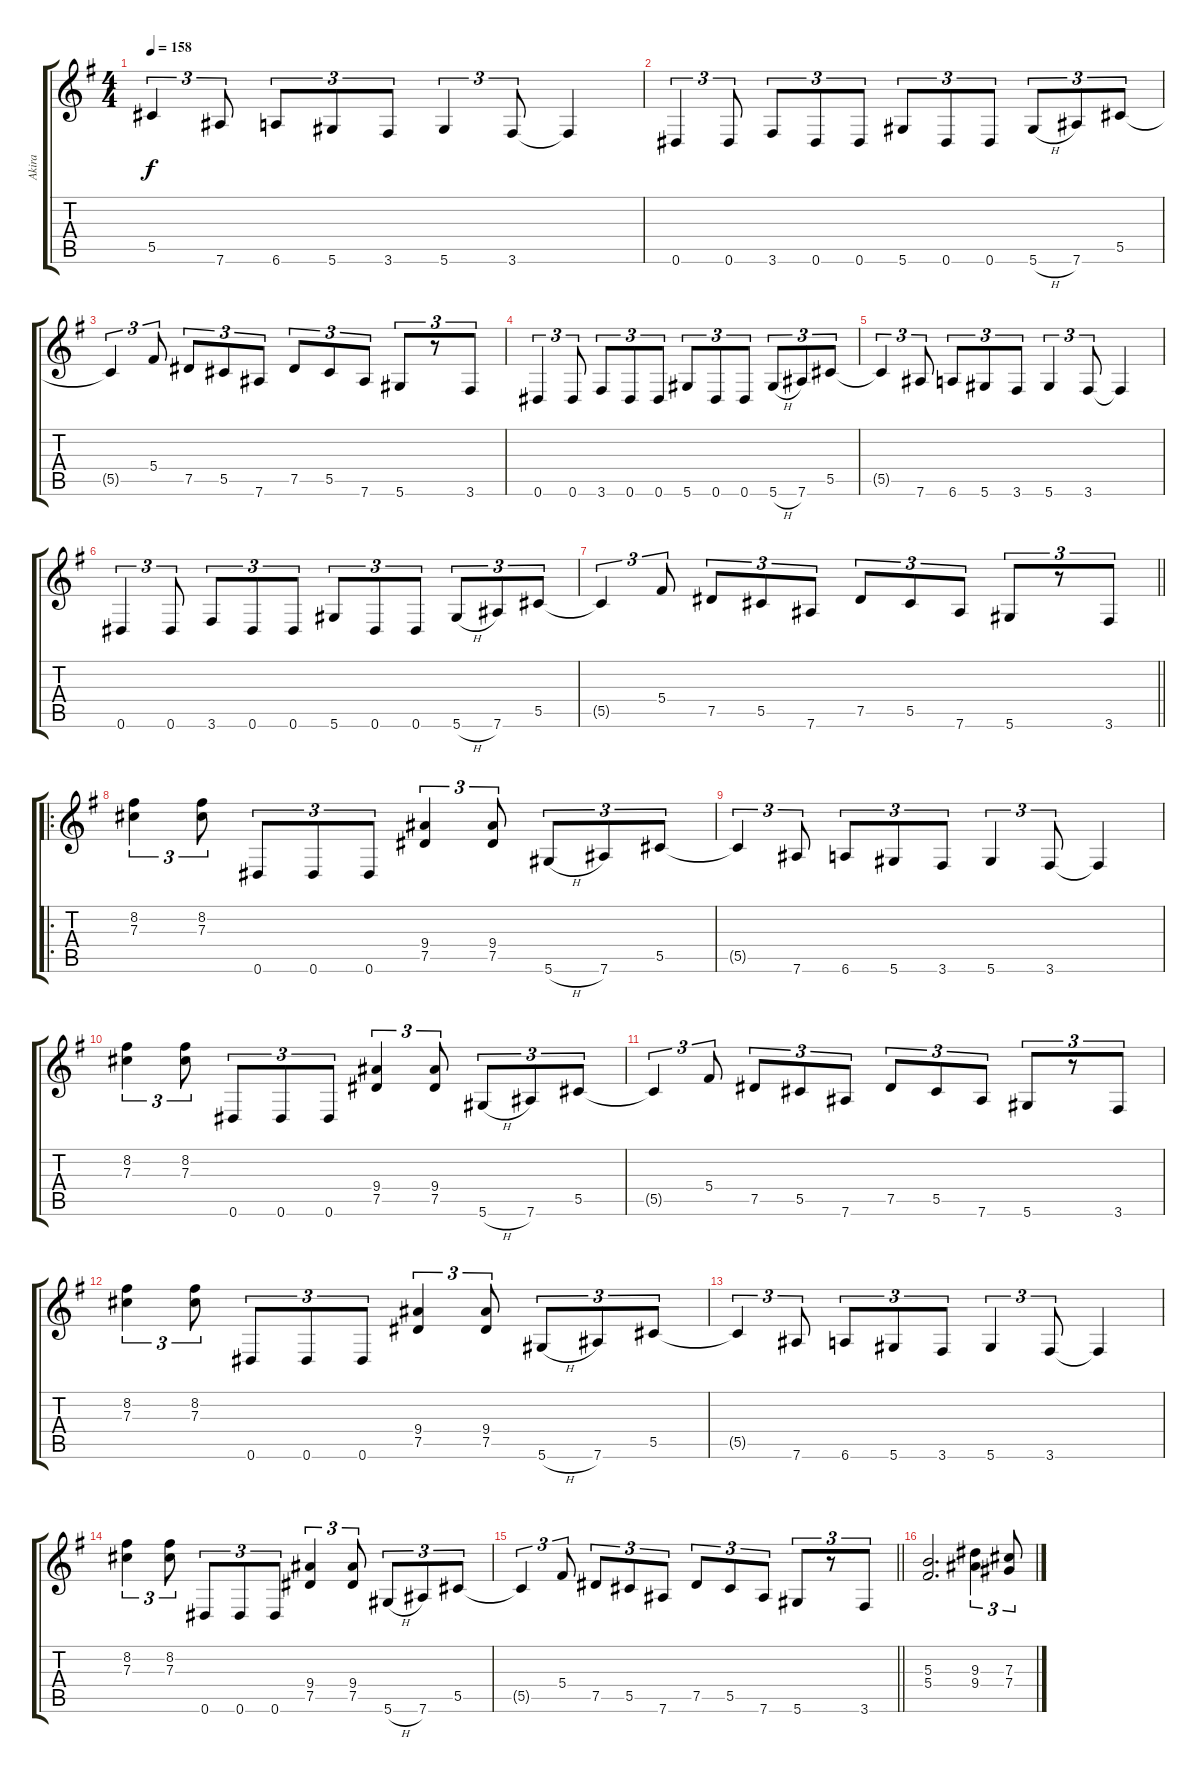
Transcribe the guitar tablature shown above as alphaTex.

\track ("Akira" "Akira") {instrument distortionguitar}
\staff {score tabs}
\tuning (Eb4 Bb3 Gb3 Db3 Ab2 Eb2) {hide}
\ts (4 4)
\tempo 158
\clef g2
\ks g
5.5{t}.4{tu (3 2) dy f} 7.6.8{tu (3 2)} 6.6.8{tu (3 2)} 5.6.8{tu (3 2)} 3.6.8{tu (3 2)} 5.6.4{tu (3 2)} 3.6.8{tu (3 2)} 3.6{t}.4 |
0.6.4{tu (3 2)} 0.6.8{tu (3 2)} 3.6.8{tu (3 2)} 0.6.8{tu (3 2)} 0.6.8{tu (3 2)} 5.6.8{tu (3 2)} 0.6.8{tu (3 2)} 0.6.8{tu (3 2)} 5.6{h}.8{tu (3 2)} 7.6.8{tu (3 2)} 5.5.8{tu (3 2)} |
5.5{t}.4{tu (3 2)} 5.4.8{tu (3 2)} 7.5.8{tu (3 2)} 5.5.8{tu (3 2)} 7.6.8{tu (3 2)} 7.5.8{tu (3 2)} 5.5.8{tu (3 2)} 7.6.8{tu (3 2)} 5.6.8{tu (3 2)} r.8{tu (3 2)} 3.6.8{tu (3 2)} |
0.6.4{tu (3 2)} 0.6.8{tu (3 2)} 3.6.8{tu (3 2)} 0.6.8{tu (3 2)} 0.6.8{tu (3 2)} 5.6.8{tu (3 2)} 0.6.8{tu (3 2)} 0.6.8{tu (3 2)} 5.6{h}.8{tu (3 2)} 7.6.8{tu (3 2)} 5.5.8{tu (3 2)} |
5.5{t}.4{tu (3 2)} 7.6.8{tu (3 2)} 6.6.8{tu (3 2)} 5.6.8{tu (3 2)} 3.6.8{tu (3 2)} 5.6.4{tu (3 2)} 3.6.8{tu (3 2)} 3.6{t}.4 |
0.6.4{tu (3 2)} 0.6.8{tu (3 2)} 3.6.8{tu (3 2)} 0.6.8{tu (3 2)} 0.6.8{tu (3 2)} 5.6.8{tu (3 2)} 0.6.8{tu (3 2)} 0.6.8{tu (3 2)} 5.6{h}.8{tu (3 2)} 7.6.8{tu (3 2)} 5.5.8{tu (3 2)} |
\barLineRight lightlight
5.5{t}.4{tu (3 2)} 5.4.8{tu (3 2)} 7.5.8{tu (3 2)} 5.5.8{tu (3 2)} 7.6.8{tu (3 2)} 7.5.8{tu (3 2)} 5.5.8{tu (3 2)} 7.6.8{tu (3 2)} 5.6.8{tu (3 2)} r.8{tu (3 2)} 3.6.8{tu (3 2)} |
\ro
\section ("" " ")
(8.2 7.3).4{tu (3 2)} (8.2 7.3).8{tu (3 2)} 0.6.8{tu (3 2)} 0.6.8{tu (3 2)} 0.6.8{tu (3 2)} (9.4 7.5).4{tu (3 2)} (9.4 7.5).8{tu (3 2)} 5.6{h}.8{tu (3 2)} 7.6.8{tu (3 2)} 5.5.8{tu (3 2)} |
5.5{t}.4{tu (3 2)} 7.6.8{tu (3 2)} 6.6.8{tu (3 2)} 5.6.8{tu (3 2)} 3.6.8{tu (3 2)} 5.6.4{tu (3 2)} 3.6.8{tu (3 2)} 3.6{t}.4 |
(8.2 7.3).4{tu (3 2)} (8.2 7.3).8{tu (3 2)} 0.6.8{tu (3 2)} 0.6.8{tu (3 2)} 0.6.8{tu (3 2)} (9.4 7.5).4{tu (3 2)} (9.4 7.5).8{tu (3 2)} 5.6{h}.8{tu (3 2)} 7.6.8{tu (3 2)} 5.5.8{tu (3 2)} |
5.5{t}.4{tu (3 2)} 5.4.8{tu (3 2)} 7.5.8{tu (3 2)} 5.5.8{tu (3 2)} 7.6.8{tu (3 2)} 7.5.8{tu (3 2)} 5.5.8{tu (3 2)} 7.6.8{tu (3 2)} 5.6.8{tu (3 2)} r.8{tu (3 2)} 3.6.8{tu (3 2)} |
(8.2 7.3).4{tu (3 2)} (8.2 7.3).8{tu (3 2)} 0.6.8{tu (3 2)} 0.6.8{tu (3 2)} 0.6.8{tu (3 2)} (9.4 7.5).4{tu (3 2)} (9.4 7.5).8{tu (3 2)} 5.6{h}.8{tu (3 2)} 7.6.8{tu (3 2)} 5.5.8{tu (3 2)} |
5.5{t}.4{tu (3 2)} 7.6.8{tu (3 2)} 6.6.8{tu (3 2)} 5.6.8{tu (3 2)} 3.6.8{tu (3 2)} 5.6.4{tu (3 2)} 3.6.8{tu (3 2)} 3.6{t}.4 |
(8.2 7.3).4{tu (3 2)} (8.2 7.3).8{tu (3 2)} 0.6.8{tu (3 2)} 0.6.8{tu (3 2)} 0.6.8{tu (3 2)} (9.4 7.5).4{tu (3 2)} (9.4 7.5).8{tu (3 2)} 5.6{h}.8{tu (3 2)} 7.6.8{tu (3 2)} 5.5.8{tu (3 2)} |
\barLineRight lightlight
5.5{t}.4{tu (3 2)} 5.4.8{tu (3 2)} 7.5.8{tu (3 2)} 5.5.8{tu (3 2)} 7.6.8{tu (3 2)} 7.5.8{tu (3 2)} 5.5.8{tu (3 2)} 7.6.8{tu (3 2)} 5.6.8{tu (3 2)} r.8{tu (3 2)} 3.6.8{tu (3 2)} |
\section ("" " ")
(5.3 5.4).2{d} (9.3 9.4).4{tu (3 2)} (7.3 7.4).8{tu (3 2)}
